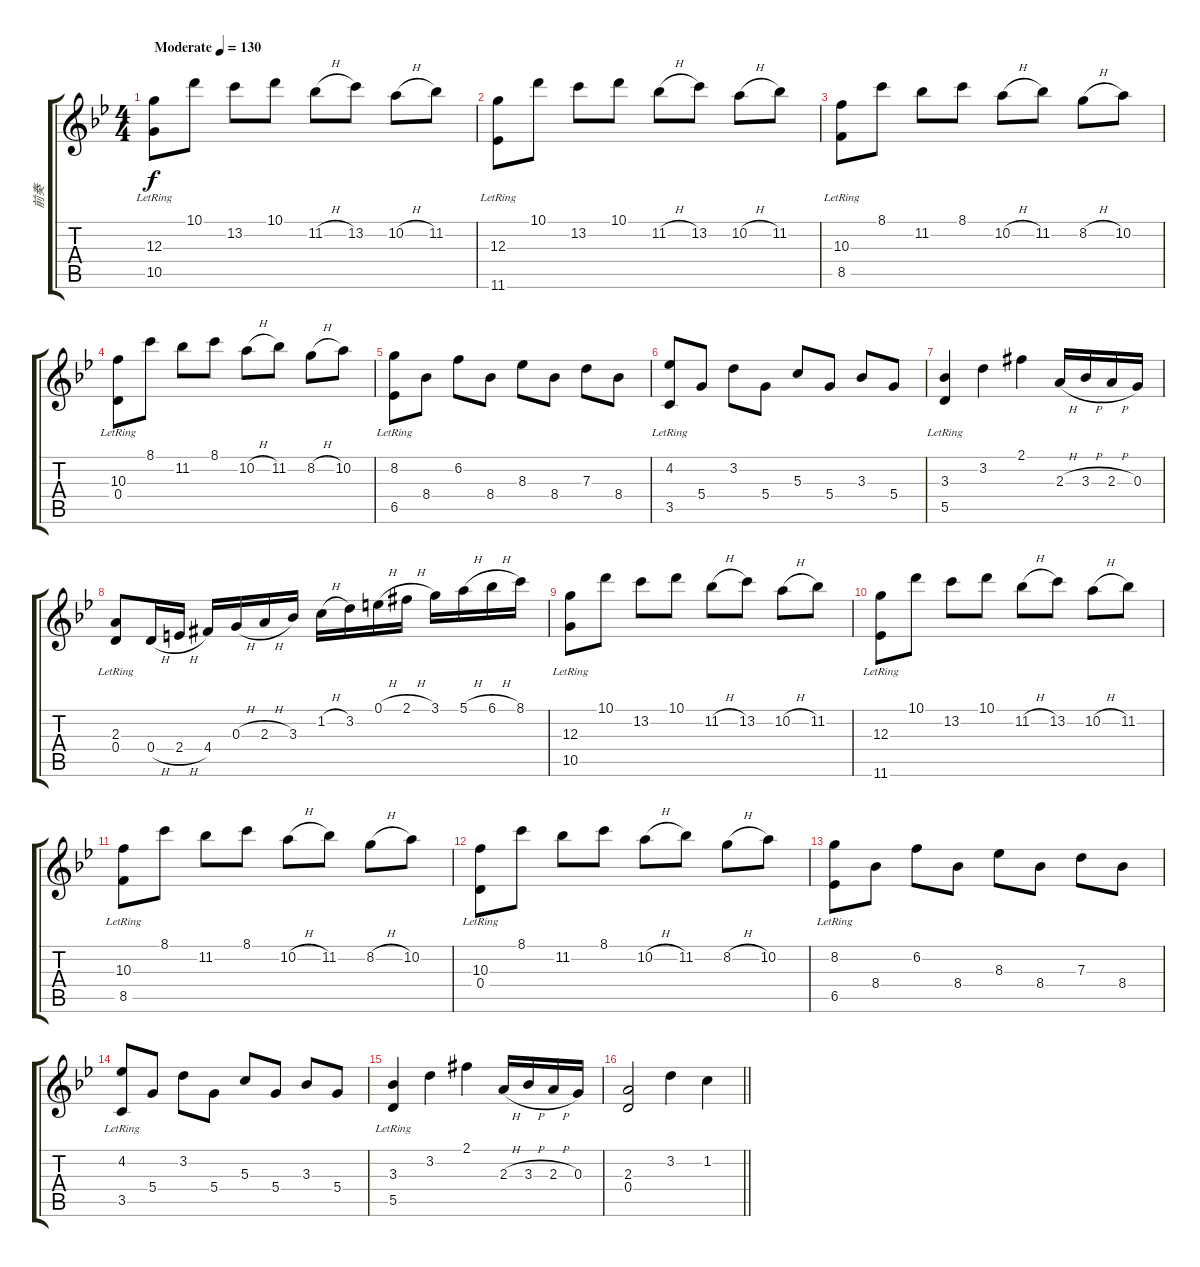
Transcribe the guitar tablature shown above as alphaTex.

\track ("前奏" "前奏") {instrument acousticguitarsteel}
\staff {score tabs}
\tuning (E4 B3 G3 D3 A2 E2) {hide}
\ts (4 4)
\tempo (130 "Moderate")
\clef g2
\ks bb
(12.3 10.5{lr}).8{dy f instrument acousticguitarsteel} 10.1.8 13.2.8 10.1.8 11.2{h}.8 13.2.8 10.2{h}.8 11.2.8 |
(12.3 11.6{lr}).8 10.1.8 13.2.8 10.1.8 11.2{h}.8 13.2.8 10.2{h}.8 11.2.8 |
(10.3 8.5{lr}).8 8.1.8 11.2.8 8.1.8 10.2{h}.8 11.2.8 8.2{h}.8 10.2.8 |
(10.3 0.4{lr}).8 8.1.8 11.2.8 8.1.8 10.2{h}.8 11.2.8 8.2{h}.8 10.2.8 |
(8.2 6.5{lr}).8 8.4.8 6.2.8 8.4.8 8.3.8 8.4.8 7.3.8 8.4.8 |
(4.2 3.5{lr}).8 5.4.8 3.2.8 5.4.8 5.3.8 5.4.8 3.3.8 5.4.8 |
(3.3 5.5{lr}).4 3.2.4 2.1{acc #}.4 2.3{h}.16 3.3{h}.16 2.3{h}.16 0.3.16 |
(2.3 0.4{lr}).8 0.4{h}.16 2.4{h}.16 4.4{acc #}.16 0.3{h}.16 2.3{h}.16 3.3.16 1.2{h}.16 3.2.16 0.1{h}.16 2.1{h acc #}.16 3.1.16 5.1{h}.16 6.1{h}.16 8.1.16 |
(12.3 10.5{lr}).8 10.1.8 13.2.8 10.1.8 11.2{h}.8 13.2.8 10.2{h}.8 11.2.8 |
(12.3 11.6{lr}).8 10.1.8 13.2.8 10.1.8 11.2{h}.8 13.2.8 10.2{h}.8 11.2.8 |
(10.3 8.5{lr}).8 8.1.8 11.2.8 8.1.8 10.2{h}.8 11.2.8 8.2{h}.8 10.2.8 |
(10.3 0.4{lr}).8 8.1.8 11.2.8 8.1.8 10.2{h}.8 11.2.8 8.2{h}.8 10.2.8 |
(8.2 6.5{lr}).8 8.4.8 6.2.8 8.4.8 8.3.8 8.4.8 7.3.8 8.4.8 |
(4.2 3.5{lr}).8 5.4.8 3.2.8 5.4.8 5.3.8 5.4.8 3.3.8 5.4.8 |
(3.3 5.5{lr}).4 3.2.4 2.1{acc #}.4 2.3{h}.16 3.3{h}.16 2.3{h}.16 0.3.16 |
\barLineRight lightlight
(2.3 0.4).2 3.2.4 1.2.4
